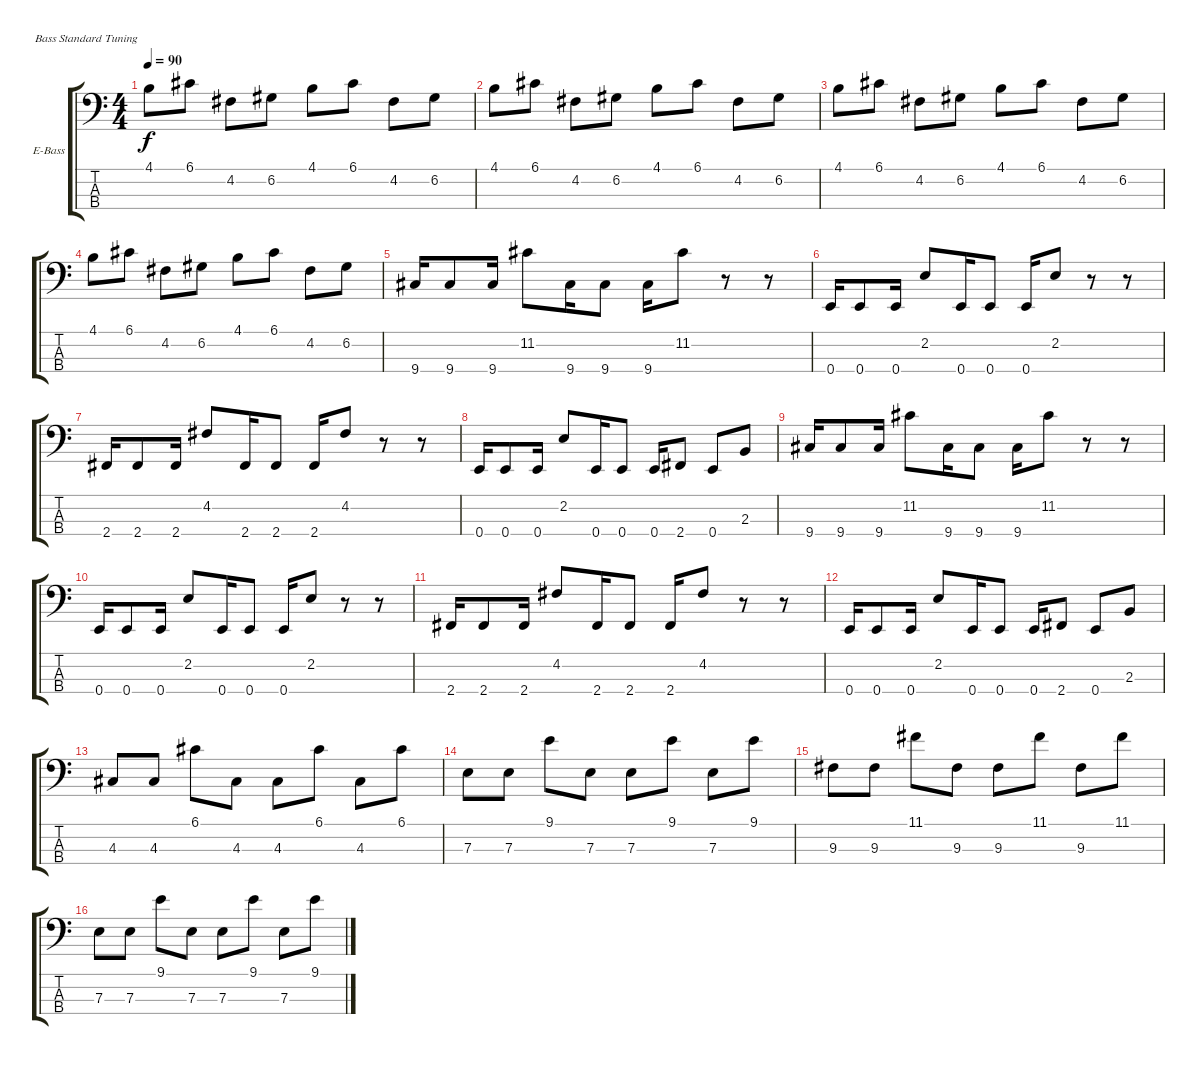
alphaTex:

\bracketExtendMode groupsimilarinstruments
\firstSystemTrackNameOrientation horizontal
\otherSystemsTrackNameOrientation horizontal
\track ("bass" "E-Bass") {instrument electricbassfinger}
\staff {score tabs}
\tuning (G2 D2 A1 E1)
\ts (4 4)
\tempo 90
\clef f4
\ks c
4.1.8{dy f} 6.1.8 4.2.8 6.2.8 4.1.8 6.1.8 4.2.8 6.2.8 |
4.1.8 6.1.8 4.2.8 6.2.8 4.1.8 6.1.8 4.2.8 6.2.8 |
4.1.8 6.1.8 4.2.8 6.2.8 4.1.8 6.1.8 4.2.8 6.2.8 |
4.1.8 6.1.8 4.2.8 6.2.8 4.1.8 6.1.8 4.2.8 6.2.8 |
9.4.16 9.4.8 9.4.16 11.2.8 9.4.16 9.4.8 9.4.16 11.2.8 r.8 r.8 |
0.4.16 0.4.8 0.4.16 2.2.8 0.4.16 0.4.8 0.4.16 2.2.8 r.8 r.8 |
2.4.16 2.4.8 2.4.16 4.2.8 2.4.16 2.4.8 2.4.16 4.2.8 r.8 r.8 |
0.4.16 0.4.8 0.4.16 2.2.8 0.4.16 0.4.8 0.4.16 2.4.8 0.4.8 2.3.8 |
9.4.16 9.4.8 9.4.16 11.2.8 9.4.16 9.4.8 9.4.16 11.2.8 r.8 r.8 |
0.4.16 0.4.8 0.4.16 2.2.8 0.4.16 0.4.8 0.4.16 2.2.8 r.8 r.8 |
2.4.16 2.4.8 2.4.16 4.2.8 2.4.16 2.4.8 2.4.16 4.2.8 r.8 r.8 |
0.4.16 0.4.8 0.4.16 2.2.8 0.4.16 0.4.8 0.4.16 2.4.8 0.4.8 2.3.8 |
4.3.8 4.3.8 6.1.8 4.3.8 4.3.8 6.1.8 4.3.8 6.1.8 |
7.3.8 7.3.8 9.1.8 7.3.8 7.3.8 9.1.8 7.3.8 9.1.8 |
9.3.8 9.3.8 11.1.8 9.3.8 9.3.8 11.1.8 9.3.8 11.1.8 |
7.3.8 7.3.8 9.1.8 7.3.8 7.3.8 9.1.8 7.3.8 9.1.8
